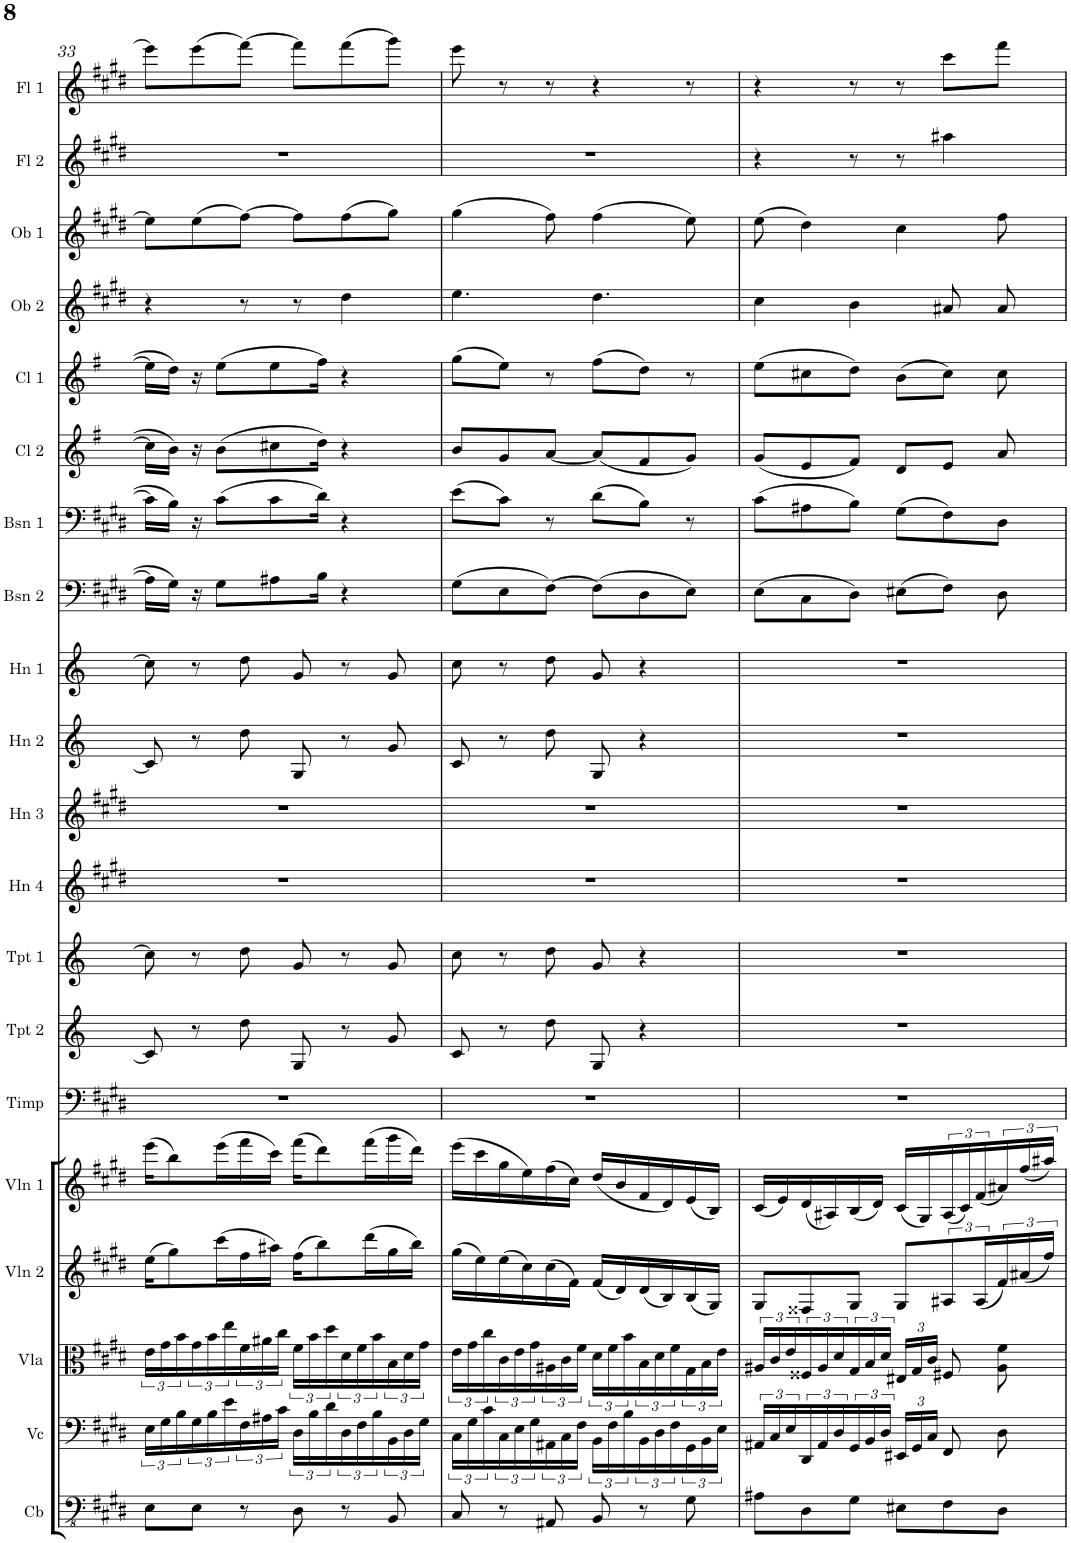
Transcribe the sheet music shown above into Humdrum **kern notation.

**kern	**kern	**kern	**kern	**kern	**kern	**kern	**kern	**kern	**kern	**kern	**kern	**kern	**kern	**kern	**kern	**kern	**kern	**kern	**kern
*part20	*part19	*part18	*part17	*part16	*part15	*part14	*part13	*part12	*part11	*part10	*part9	*part8	*part7	*part6	*part5	*part4	*part3	*part2	*part1
*staff20	*staff19	*staff18	*staff17	*staff16	*staff15	*staff14	*staff13	*staff12	*staff11	*staff10	*staff9	*staff8	*staff7	*staff6	*staff5	*staff4	*staff3	*staff2	*staff1
*I"Contrabass	*I"Violoncello	*I"Viola	*I"Violin 2	*I"Violin 1	*I"Timpani	*I"E Trumpet 2	*I"E Trumpet 1	*I"C Horn 4	*I"C Horn 3	*I"E Horn 2	*I"E Horn 1	*I"Bassoon 2	*I"Bassoon 1	*I"A Clarinet 2	*I"A Clarinet 1	*I"Oboe 2	*I"Oboe 1	*I"Flute 2	*I"Flute 1
*I'Cb	*I'Vc	*I'Vla	*I'Vln 2	*I'Vln 1	*I'Timp	*I'Tpt 2	*I'Tpt 1	*I'Hn 4	*I'Hn 3	*I'Hn 2	*I'Hn 1	*I'Bsn 2	*I'Bsn 1	*I'Cl 2	*I'Cl 1	*I'Ob 2	*I'Ob 1	*I'Fl 2	*I'Fl 1
!!LO:PB:g=z
*clefFv4	*clefF4	*clefC3	*clefG2	*clefG2	*clefF4	*clefG2	*clefG2	*clefG2	*clefG2	*clefG2	*clefG2	*clefF4	*clefF4	*clefG2	*clefG2	*clefG2	*clefG2	*clefG2	*clefG2
*	*	*	*	*	*	*Trd-2c-4	*Trd-2c-4	*Trd7c12	*Trd7c12	*Trd5c8	*Trd5c8	*	*	*Trd2c3	*Trd2c3	*	*	*	*
*k[f#c#g#d#]	*k[f#c#g#d#]	*k[f#c#g#d#]	*k[f#c#g#d#]	*k[f#c#g#d#]	*k[f#c#g#d#]	*k[]	*k[]	*k[f#c#g#d#]	*k[f#c#g#d#]	*k[]	*k[]	*k[f#c#g#d#]	*k[f#c#g#d#]	*k[f#]	*k[f#]	*k[f#c#g#d#]	*k[f#c#g#d#]	*k[f#c#g#d#]	*k[f#c#g#d#]
*M6/8	*M6/8	*M6/8	*M6/8	*M6/8	*M6/8	*M6/8	*M6/8	*M6/8	*M6/8	*M6/8	*M6/8	*M6/8	*M6/8	*M6/8	*M6/8	*M6/8	*M6/8	*M6/8	*M6/8
=33	=33	=33	=33	=33	=33	=33	=33	=33	=33	=33	=33	=33	=33	=33	=33	=33	=33	=33	=33
8EE\L	24E\LL	24e\LL	(16ee\KL	(16eee\KL	2.r	8c/]	8cc\]	2.r	2.r	8c/]	8cc\]	16A#\LL]	16c#\LL]	16cc#\LL]	16ee\LL]	4r	8ee\L]	2.r	8eee\L]
.	24G#\	24g#\	.	.	.	.	.	.	.	.	.	.	.	.	.	.	.	.	.
.	.	.	8gg#\)	8bb\)	.	.	.	.	.	.	.	16G#\JJ	16B\JJ	16b\JJ	16dd\JJ	.	.	.	.
.	24B\	24b\	.	.	.	.	.	.	.	.	.	.	.	.	.	.	.	.	.
8EE\J	24G#\	24g#\	.	.	.	8r	8r	.	.	8r	8r	16r	16r	16r	16r	.	(8ee\	.	(8eee\
.	24B\	24b\	.	.	.	.	.	.	.	.	.	.	.	.	.	.	.	.	.
.	.	.	(16ccc#\L	(16eee\L	.	.	.	.	.	.	.	8G#\L	(8c#\L	(8b\L	(8ee\L	.	.	.	.
.	24e\	24ee\	.	.	.	.	.	.	.	.	.	.	.	.	.	.	.	.	.
8r	24F#\	24f#\	16ff#\	16fff#\	.	8dd\	8dd\	.	.	8dd\	8dd\	.	.	.	.	8r	[8ff#\J)	.	[8fff#\J)
.	24A#X\	24a#X\	.	.	.	.	.	.	.	.	.	.	.	.	.	.	.	.	.
.	.	.	16aa#X\JJ)	16ccc#\JJ)	.	.	.	.	.	.	.	8A#X\	8c#\	8cc#X\	8ee\	.	.	.	.
.	24c#\JJ	24cc#\JJ	.	.	.	.	.	.	.	.	.	.	.	.	.	.	.	.	.
8DD#\	24D#\LL	24f#\LL	(16ff#\KL	(16fff#\KL	.	8G/	8g/	.	.	8G/	8g/	.	.	.	.	8r	8ff#\L]	.	8fff#\L]
.	24B\	24b\	.	.	.	.	.	.	.	.	.	.	.	.	.	.	.	.	.
.	.	.	8bb\)	8ddd#\)	.	.	.	.	.	.	.	16B\Jk	16d#\Jk)	16dd\Jk)	16ff#\Jk)	.	.	.	.
.	24d#\	24dd#\	.	.	.	.	.	.	.	.	.	.	.	.	.	.	.	.	.
8r	24D#\	24d#\	.	.	.	8r	8r	.	.	8r	8r	4r	4r	4r	4r	4dd#\	(8ff#\	.	(8fff#\
.	24F#\	24f#\	.	.	.	.	.	.	.	.	.	.	.	.	.	.	.	.	.
.	.	.	(16ddd#\L	(16fff#\L	.	.	.	.	.	.	.	.	.	.	.	.	.	.	.
.	24B\	24b\	.	.	.	.	.	.	.	.	.	.	.	.	.	.	.	.	.
8BBB/	24BB\	24B\	16gg#\	16ggg#\	.	8g/	8g/	.	.	8g/	8g/	.	.	.	.	.	8gg#\J)	.	8ggg#\J)
.	24D#\	24d#\	.	.	.	.	.	.	.	.	.	.	.	.	.	.	.	.	.
.	.	.	16bb\JJ)	16ddd#\JJ)	.	.	.	.	.	.	.	.	.	.	.	.	.	.	.
.	24G#\JJ	24g#\JJ	.	.	.	.	.	.	.	.	.	.	.	.	.	.	.	.	.
=34	=34	=34	=34	=34	=34	=34	=34	=34	=34	=34	=34	=34	=34	=34	=34	=34	=34	=34	=34
8CC#/	24C#\LL	24e\LL	(16gg#\LL	(16eee\LL	2.r	8c/	8cc\	2.r	2.r	8c/	8cc\	(8G#\L	(8e\L	8b/L	(8gg\L	4.ee\	(4gg#\	2.r	8eee\
.	24G#\	24g#\	.	.	.	.	.	.	.	.	.	.	.	.	.	.	.	.	.
.	.	.	16ee\)	16ccc#\	.	.	.	.	.	.	.	.	.	.	.	.	.	.	.
.	24c#\	24cc#\	.	.	.	.	.	.	.	.	.	.	.	.	.	.	.	.	.
8r	24C#\	24c#\	(16ee\	16gg#\	.	8r	8r	.	.	8r	8r	8E\	8c#\J)	8g/	8ee\J)	.	.	.	8r
.	24E\	24e\	.	.	.	.	.	.	.	.	.	.	.	.	.	.	.	.	.
.	.	.	16cc#\)	16ee\)	.	.	.	.	.	.	.	.	.	.	.	.	.	.	.
.	24G#\	24g#\	.	.	.	.	.	.	.	.	.	.	.	.	.	.	.	.	.
8AAA#X/	24AA#X\	24A#X\	(16cc#\	(16ff#\	.	8dd\	8dd\	.	.	8dd\	8dd\	[8F#\J)	8r	[8a/J	8r	.	8ff#\)	.	8r
.	24C#\	24c#\	.	.	.	.	.	.	.	.	.	.	.	.	.	.	.	.	.
.	.	.	16f#\JJ)	16cc#\JJ)	.	.	.	.	.	.	.	.	.	.	.	.	.	.	.
.	24F#\JJ	24f#\JJ	.	.	.	.	.	.	.	.	.	.	.	.	.	.	.	.	.
8BBB/	24BB\LL	24d#\LL	(16f#/LL	(16dd#/LL	.	8G/	8g/	.	.	8G/	8g/	(8F#\L]	(8d#\L	(8a/L]	(8ff#\L	4.dd#\	(4ff#\	.	4r
.	24F#\	24f#\	.	.	.	.	.	.	.	.	.	.	.	.	.	.	.	.	.
.	.	.	16d#/)	16b/	.	.	.	.	.	.	.	.	.	.	.	.	.	.	.
.	24B\	24b\	.	.	.	.	.	.	.	.	.	.	.	.	.	.	.	.	.
8r	24BB\	24B\	(16d#/	16f#/	.	4r	4r	.	.	4r	4r	8D#\	8B\J)	8f#/	8dd\J)	.	.	.	.
.	24D#\	24d#\	.	.	.	.	.	.	.	.	.	.	.	.	.	.	.	.	.
.	.	.	16B/)	16d#/)	.	.	.	.	.	.	.	.	.	.	.	.	.	.	.
.	24F#\	24f#\	.	.	.	.	.	.	.	.	.	.	.	.	.	.	.	.	.
8GG#\	24GG#\	24G#\	(16B/	(16e/	.	.	.	.	.	.	.	8E\J)	8r	8g/J)	8r	.	8ee\)	.	8r
.	24BB\	24B\	.	.	.	.	.	.	.	.	.	.	.	.	.	.	.	.	.
.	.	.	16G#/JJ)	16B/JJ)	.	.	.	.	.	.	.	.	.	.	.	.	.	.	.
.	24E\JJ	24e\JJ	.	.	.	.	.	.	.	.	.	.	.	.	.	.	.	.	.
=35	=35	=35	=35	=35	=35	=35	=35	=35	=35	=35	=35	=35	=35	=35	=35	=35	=35	=35	=35
8AA#X\L	24AA#X/LL	24A#X/LL	8G#/L	(16c#/LL	2.r	2.r	2.r	2.r	2.r	2.r	2.r	(8E\L	(8c#\L	(8g/L	(8ee\L	4cc#\	(8ee\	4r	4r
.	24C#/	24c#/	.	.	.	.	.	.	.	.	.	.	.	.	.	.	.	.	.
.	.	.	.	16e/)	.	.	.	.	.	.	.	.	.	.	.	.	.	.	.
.	24E/	24e/	.	.	.	.	.	.	.	.	.	.	.	.	.	.	.	.	.
8DD#\	24DD#/	24F##X/	8F##X/	(16d#/	.	.	.	.	.	.	.	8C#\	8A#X\	8e/	8cc#X\	.	4dd#\)	.	.
.	24AA#/	24A#/	.	.	.	.	.	.	.	.	.	.	.	.	.	.	.	.	.
.	.	.	.	16A#X/)	.	.	.	.	.	.	.	.	.	.	.	.	.	.	.
.	24D#/	24d#/	.	.	.	.	.	.	.	.	.	.	.	.	.	.	.	.	.
8GG#\J	24GG#/	24G#/	8G#/J	(16B/	.	.	.	.	.	.	.	8D#\J)	8B\J)	8f#/J)	8dd\J)	4b\	.	8r	8r
.	24BB/	24B/	.	.	.	.	.	.	.	.	.	.	.	.	.	.	.	.	.
.	.	.	.	16d#/JJ)	.	.	.	.	.	.	.	.	.	.	.	.	.	.	.
.	24D#/JJ	24d#/JJ	.	.	.	.	.	.	.	.	.	.	.	.	.	.	.	.	.
*	*Xbrackettup	*Xbrackettup	*	*	*	*	*	*	*	*	*	*	*	*	*	*	*	*	*
8EE#X\L	24EE#X/LL	24E#X/LL	8G#/L	(16c#/LL	.	.	.	.	.	.	.	(8E#X\L	(8G#\L	8d/L	(8b\L	.	4cc#\	8r	8r
.	24GG#/	24G#/	.	.	.	.	.	.	.	.	.	.	.	.	.	.	.	.	.
.	.	.	.	16G#/)	.	.	.	.	.	.	.	.	.	.	.	.	.	.	.
.	24C#/JJ	24c#/JJ	.	.	.	.	.	.	.	.	.	.	.	.	.	.	.	.	.
8FF#\	8FF#/	8F#X/	12A#X/	(24A#/	.	.	.	.	.	.	.	8F#\J)	8F#\)	8e/J	8cc#\J)	8a#X/L	.	4aa#X\	8ccc#\L
.	.	.	.	24c#/)	.	.	.	.	.	.	.	.	.	.	.	.	.	.	.
.	.	.	(24A#/L	(24f#/	.	.	.	.	.	.	.	.	.	.	.	.	.	.	.
8DD#\J	8D#\	8A#\ 8f#\	24f#/)	24a#X/)	.	.	.	.	.	.	.	8D#\	8D#\J	8a/	8cc#\	8a#/J	8ff#\	.	8fff#\J
.	.	.	(24a#X/	(24ff#/	.	.	.	.	.	.	.	.	.	.	.	.	.	.	.
.	.	.	24ff#/JJ)	24aa#X/JJ)	.	.	.	.	.	.	.	.	.	.	.	.	.	.	.
=	=	=	=	=	=	=	=	=	=	=	=	=	=	=	=	=	=	=	=
*-	*-	*-	*-	*-	*-	*-	*-	*-	*-	*-	*-	*-	*-	*-	*-	*-	*-	*-	*-
